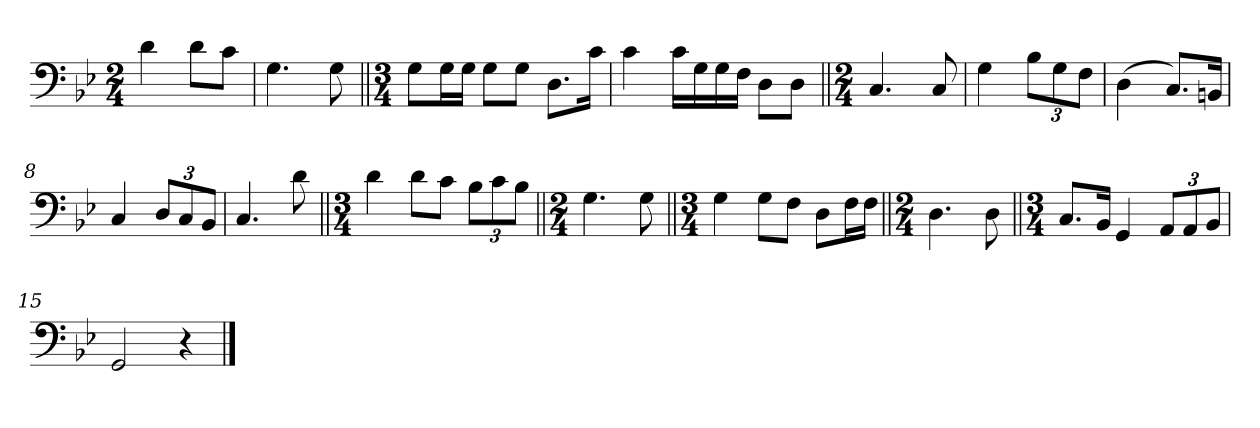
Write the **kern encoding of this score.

**kern
*part1
*staff1
*clefF4
*k[b-e-]
*M2/4
=1
4d\
8d\L
8c\J
=2
4.G\
8G\
=3||
*M3/4
8G\L
16G\L
16G\JJ
8G\L
8G\J
8.D\L
16c\Jk
=4
4c\
16c\LL
16G\
16G\
16F\JJ
8D\L
8D\J
=5||
*M2/4
4.C/
8C/
=6
4G\
12B-\L
12G\
12F\J
=7
(4D\
8.C/L)
16BBn/Jk
=8
4C/
12D/L
12C/
12BB-/J
=9
4.C/
8d\
=10||
*M3/4
4d\
8d\L
8c\J
12B-\L
12c\
12B-\J
=11||
*M2/4
4.G\
8G\
=12||
*M3/4
4G\
8G\L
8F\J
8D\L
16F\L
16F\JJ
=13||
*M2/4
4.D\
8D\
=14||
*M3/4
8.C/L
16BB-/Jk
4GG/
12AA/L
12AA/
12BB-/J
=15
2GG/
4r
==
*-
